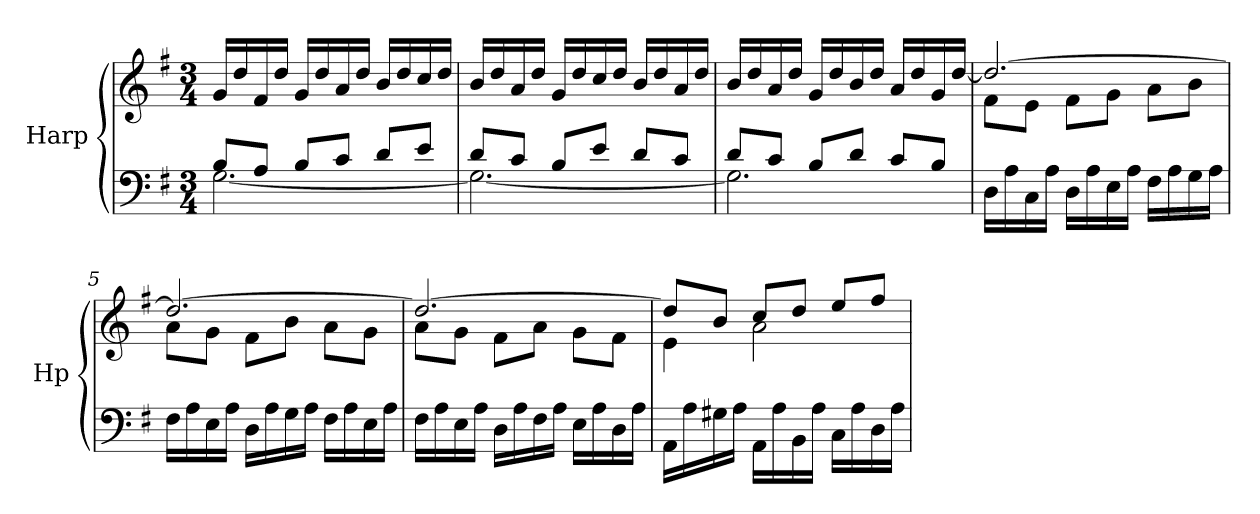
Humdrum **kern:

**kern	**kern
*part1	*part1
*staff2	*staff1
*I"Harp	*
*I'Hp	*
*clefF4	*clefG2
*k[f#]	*k[f#]
*M3/4	*M3/4
=1	=1
*^	*
8B/L	[2.G\	16g/LL
.	.	16dd/
8A/J	.	16f#/
.	.	16dd/JJ
8B/L	.	16g/LL
.	.	16dd/
8c/J	.	16a/
.	.	16dd/JJ
8d/L	.	16b/LL
.	.	16dd/
8e/J	.	16cc/
.	.	16dd/JJ
=2	=2	=2
8d/L	2.G\_	16b/LL
.	.	16dd/
8c/J	.	16a/
.	.	16dd/JJ
8B/L	.	16g/LL
.	.	16dd/
8e/J	.	16cc/
.	.	16dd/JJ
8d/L	.	16b/LL
.	.	16dd/
8c/J	.	16a/
.	.	16dd/JJ
=3	=3	=3
8d/L	2.G\]	16b/LL
.	.	16dd/
8c/J	.	16a/
.	.	16dd/JJ
8B/L	.	16g/LL
.	.	16dd/
8d/J	.	16b/
.	.	16dd/JJ
8c/L	.	16a/LL
.	.	16dd/
8B/J	.	16g/
.	.	[16dd/JJ
*v	*v	*
!!LO:LB:g=z
=4	=4
*	*^
16D\LL	2.dd/_	8f#\L
16A\	.	.
16C\	.	8e\J
16A\JJ	.	.
16D\LL	.	8f#\L
16A\	.	.
16E\	.	8g\J
16A\JJ	.	.
16F#\LL	.	8a\L
16A\	.	.
16G\	.	8b\J
16A\JJ	.	.
=5	=5	=5
16F#\LL	2.dd/_	8a\L
16A\	.	.
16E\	.	8g\J
16A\JJ	.	.
16D\LL	.	8f#\L
16A\	.	.
16G\	.	8b\J
16A\JJ	.	.
16F#\LL	.	8a\L
16A\	.	.
16E\	.	8g\J
16A\JJ	.	.
=6	=6	=6
16F#\LL	2.dd/_	8a\L
16A\	.	.
16E\	.	8g\J
16A\JJ	.	.
16D\LL	.	8f#\L
16A\	.	.
16F#\	.	8a\J
16A\JJ	.	.
16E\LL	.	8g\L
16A\	.	.
16D\	.	8f#\J
16A\JJ	.	.
!!LO:LB:g=z	!!
=7	=7	=7
16AA\LL	8dd/L]	4e\
16A\	.	.
16G#X\	8b/J	.
16A\JJ	.	.
16AA\LL	8cc/L	2a\
16A\	.	.
16BB\	8dd/J	.
16A\JJ	.	.
16C\LL	8ee/L	.
16A\	.	.
16D\	8ff#/J	.
16A\JJ	.	.
*	*v	*v
=	=
*-	*-
